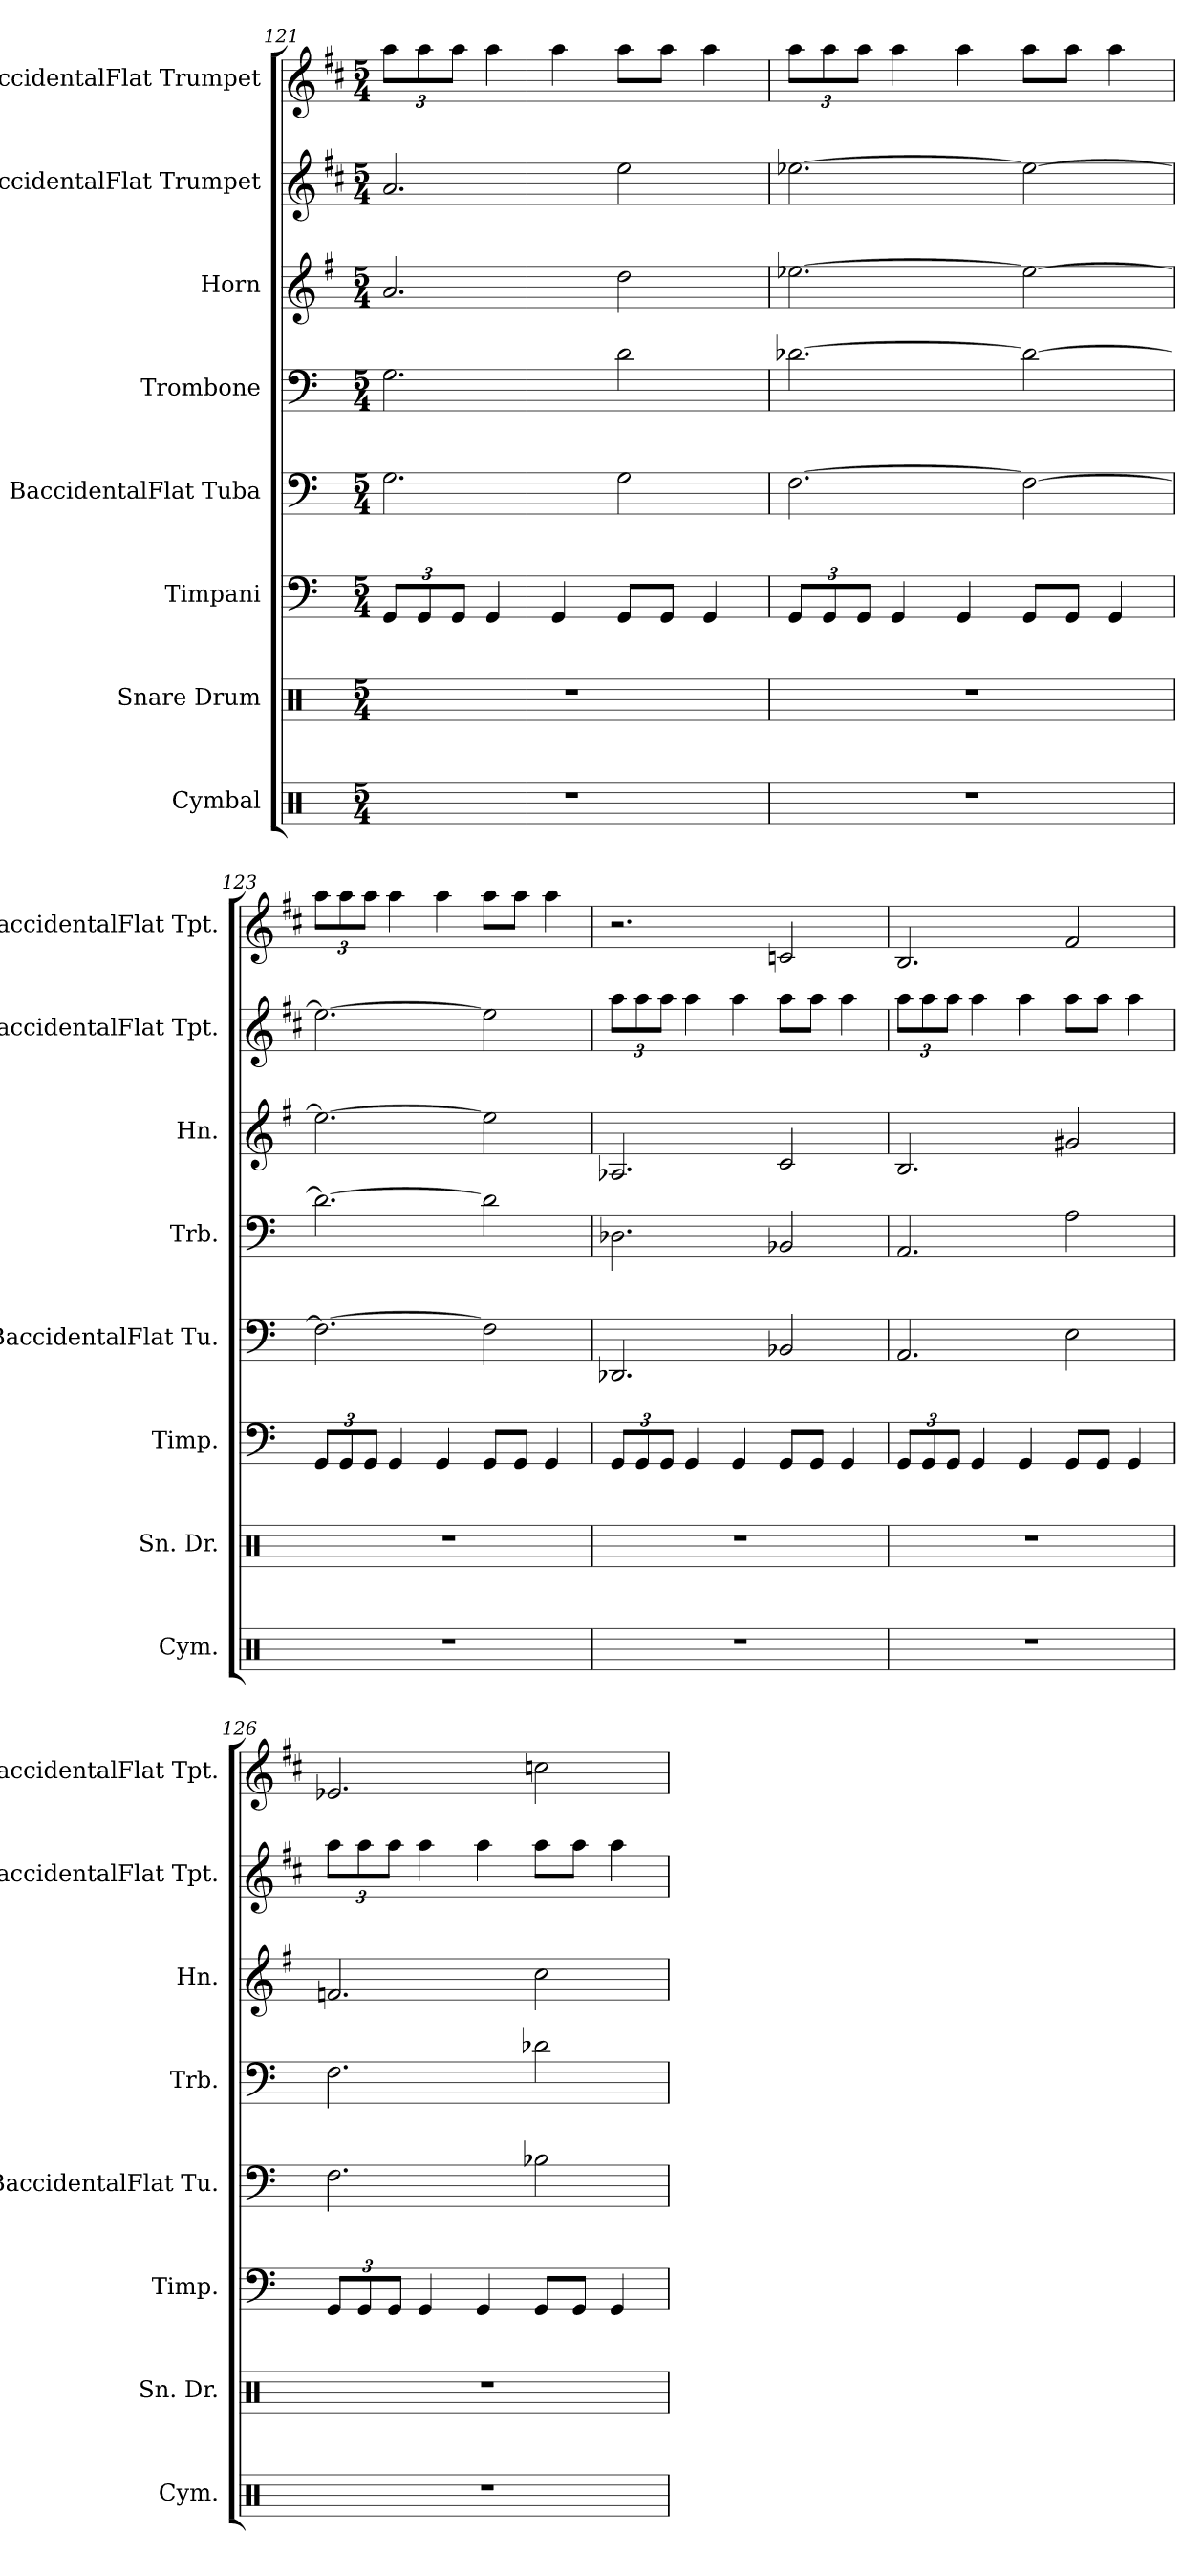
**kern	**kern	**kern	**kern	**kern	**kern	**kern	**kern
*part8	*part7	*part6	*part5	*part4	*part3	*part2	*part1
*staff8	*staff7	*staff6	*staff5	*staff4	*staff3	*staff2	*staff1
*I"Cymbal	*I"Snare Drum	*I"Timpani	*I"BaccidentalFlat Tuba	*I"Trombone	*I"Horn	*I"BaccidentalFlat Trumpet	*I"BaccidentalFlat Trumpet
*I'Cym.	*I'Sn. Dr.	*I'Timp.	*I'BaccidentalFlat Tu.	*I'Trb.	*I'Hn.	*I'BaccidentalFlat Tpt.	*I'BaccidentalFlat Tpt.
!!LO:LB:g=z
*clefX	*clefX	*clefF4	*clefF4	*clefF4	*clefG2	*clefG2	*clefG2
*	*	*	*	*	*ITrd4c7	*ITrd1c2	*ITrd1c2
*k[]	*k[]	*k[]	*k[]	*k[]	*k[]	*k[]	*k[]
*M5/4	*M5/4	*M5/4	*M5/4	*M5/4	*M5/4	*M5/4	*M5/4
*	*	*Xbrackettup	*	*	*	*	*Xbrackettup
=121	=121	=121	=121	=121	=121	=121	=121
4%5r	4%5r	12GG/L	2.G\	2.G\	2.d/	2.g/	12gg\L
.	.	12GG/	.	.	.	.	12gg\
.	.	12GG/J	.	.	.	.	12gg\J
.	.	4GG/	.	.	.	.	4gg\
.	.	4GG/	.	.	.	.	4gg\
.	.	8GG/L	2G\	2d\	2g\	2dd\	8gg\L
.	.	8GG/J	.	.	.	.	8gg\J
.	.	4GG/	.	.	.	.	4gg\
=122	=122	=122	=122	=122	=122	=122	=122
4%5r	4%5r	12GG/L	[2.F\	[2.d-X\	[2.a-X\	[2.dd-X\	12gg\L
.	.	12GG/	.	.	.	.	12gg\
.	.	12GG/J	.	.	.	.	12gg\J
.	.	4GG/	.	.	.	.	4gg\
.	.	4GG/	.	.	.	.	4gg\
.	.	8GG/L	2F\_	2d-\_	2a-\_	2dd-\_	8gg\L
.	.	8GG/J	.	.	.	.	8gg\J
.	.	4GG/	.	.	.	.	4gg\
=123	=123	=123	=123	=123	=123	=123	=123
4%5r	4%5r	12GG/L	2.F\_	2.d-\_	2.a-\_	2.dd-\_	12gg\L
.	.	12GG/	.	.	.	.	12gg\
.	.	12GG/J	.	.	.	.	12gg\J
.	.	4GG/	.	.	.	.	4gg\
.	.	4GG/	.	.	.	.	4gg\
.	.	8GG/L	2F\]	2d-\]	2a-\]	2dd-\]	8gg\L
.	.	8GG/J	.	.	.	.	8gg\J
.	.	4GG/	.	.	.	.	4gg\
=124	=124	=124	=124	=124	=124	=124	=124
*	*	*	*	*	*	*Xbrackettup	*
4%5r	4%5r	12GG/L	2.DD-X/	2.D-X\	2.D-X/	12gg\L	2.r
.	.	12GG/	.	.	.	12gg\	.
.	.	12GG/J	.	.	.	12gg\J	.
.	.	4GG/	.	.	.	4gg\	.
.	.	4GG/	.	.	.	4gg\	.
.	.	8GG/L	2BB-X/	2BB-X/	2F/	8gg\L	2B-X/
.	.	8GG/J	.	.	.	8gg\J	.
.	.	4GG/	.	.	.	4gg\	.
!!LO:PB:g=z
=125	=125	=125	=125	=125	=125	=125	=125
4%5r	4%5r	12GG/L	2.AA/	2.AA/	2.E/	12gg\L	2.A/
.	.	12GG/	.	.	.	12gg\	.
.	.	12GG/J	.	.	.	12gg\J	.
.	.	4GG/	.	.	.	4gg\	.
.	.	4GG/	.	.	.	4gg\	.
.	.	8GG/L	2E\	2A\	2c#X/	8gg\L	2e/
.	.	8GG/J	.	.	.	8gg\J	.
.	.	4GG/	.	.	.	4gg\	.
=126	=126	=126	=126	=126	=126	=126	=126
4%5r	4%5r	12GG/L	2.F\	2.F\	2.B-X/	12gg\L	2.d-X/
.	.	12GG/	.	.	.	12gg\	.
.	.	12GG/J	.	.	.	12gg\J	.
.	.	4GG/	.	.	.	4gg\	.
.	.	4GG/	.	.	.	4gg\	.
.	.	8GG/L	2B-X\	2d-X\	2f\	8gg\L	2b-X\
.	.	8GG/J	.	.	.	8gg\J	.
.	.	4GG/	.	.	.	4gg\	.
=	=	=	=	=	=	=	=
*-	*-	*-	*-	*-	*-	*-	*-
